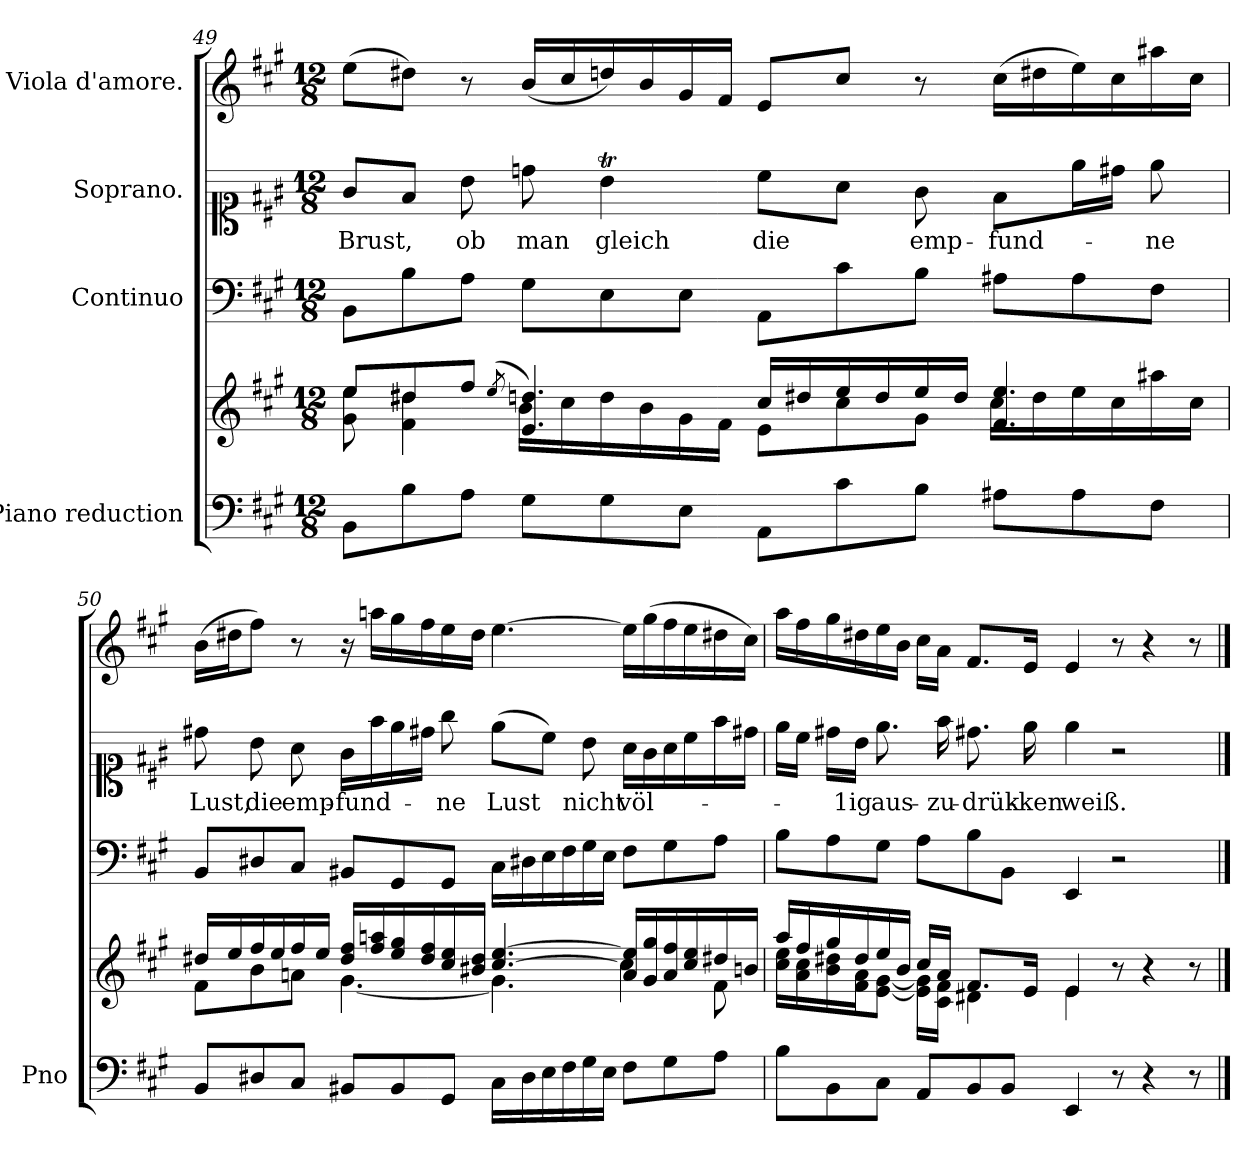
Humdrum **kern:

**kern	**kern	**kern	**kern	**text	**kern
*part4	*part4	*part3	*part2	*part2	*part1
*staff5	*staff4	*staff3	*staff2	*staff2	*staff1
*I"Piano reduction	*	*I"Continuo	*I"Soprano.	*	*I"Viola d'amore.
*I'Pno	*	*	*	*	*
*clefF4	*clefG2	*clefF4	*clefC1	*	*clefG2
*k[f#c#g#]	*k[f#c#g#]	*k[f#c#g#]	*k[f#c#g#]	*	*k[f#c#g#]
*A:	*A:	*A:	*A:	*	*A:
*M12/8	*M12/8	*M12/8	*M12/8	*	*M12/8
=49	=49	=49	=49	=49	=49
*	*^	*	*	*	*
!	!	!	!	!	!LO:LY:b	!
8BB\L	8ee/L	8g#\ 8ee\	8BB\L	8g#/L	Brust,	(>8ee\L
8B\	8dd#X/	4f#\ 4dd#\	8B\	8f#/J	.	8dd#X\J)
!	!	!	!	!	!LO:LY:b	!
8A\J	8ff#/J	.	8A\J	8b\	ob	8r
.	(>8qee/	.	.	.	.	.
!	!	!	!	!	!LO:LY:b	!
8G#\L	4.e/ 4.ddn/)	16b\LL	8G#\L	8ddn\	man	(<16b/LL
.	.	16cc#\	.	.	.	16cc#/
!	!	!	!	!	!LO:LY:b	!
8G#\	.	16dd\	8E\	4bT\	gleich	16ddn/)
.	.	16b\	.	.	.	16b/
8E\J	.	16g#\	8E\J	.	.	16g#/
.	.	16f#\JJ	.	.	.	16f#/JJ
!	!	!	!	!	!LO:LY:b	!
8AA\L	16cc#/LL	8e\L	8AA\L	8cc#\L	die	8e/L
.	16dd#X/	.	.	.	.	.
8c#\	16ee/	8cc#\	8c#\	8a\J	.	8cc#/J
.	16dd#/	.	.	.	.	.
!	!	!	!	!	!LO:LY:b	!
8B\J	16ee/	8g#\J	8B\J	8g#\	emp-	8r
.	16dd#/JJ	.	.	.	.	.
!	!	!	!	!	!LO:LY:b	!
8A#X\L	4.f#/ 4.ee/	16cc#\LL	8A#X\L	8f#\L	-fund-	(>16cc#\LL
.	.	16dd#\	.	.	.	16dd#X\
8A#\	.	16ee\	8A#\	16ee\L	.	16ee\)
.	.	16cc#\	.	16dd#X\JJ	.	16cc#\
!	!	!	!	!	!LO:LY:b	!
8F#\J	.	16aa#X\	8F#\J	8ee\	-ne	16aa#X\
.	.	16cc#\JJ	.	.	.	16cc#\JJ
!!LO:LB:g=z
=50	=50	=50	=50	=50	=50	=50
!	!	!	!	!	!LO:LY:b	!
8BB/L	16dd#X/LL	8f#\L	8BB/L	8dd#X\	Lust,	(>16b\LL
.	16ee/	.	.	.	.	16dd#X\J
!	!	!	!	!	!LO:LY:b	!
8D#X/	16ff#/	8b\	8D#X/	8b\	die	8ff#\J)
.	16ee/	.	.	.	.	.
!	!	!	!	!	!LO:LY:b	!
8C#/J	16ff#/	8an\J	8C#/J	8a\	emp-	8r
.	16ee/JJ	.	.	.	.	.
!	!	!	!	!	!LO:LY:b	!
8BB#X/L	16dd#/ 16ff#/LL	[4.g#\	8BB#X/L	16g#\LL	-fund-	16r
.	16ff#/ 16aan/	.	.	16ff#\	.	16aan\LL
8BB#/	16ee/ 16gg#/	.	8GG#/	16ee\	.	16gg#\
.	16dd#/ 16ff#/	.	.	16dd#X\JJ	.	16ff#\
!	!	!	!	!	!LO:LY:b	!
8GG#/J	16cc#/ 16ee/	.	8GG#/J	8gg#\	-ne	16ee\
.	16b#X/ 16dd#/JJ	.	.	.	.	16dd#\JJ
!	!	!	!	!	!LO:LY:b	!
16C#\LL	[4.cc#/ [4.ee/	4.g#\]	16C#\LL	(>8ee\L	Lust	[4.ee\
16D#\	.	.	16D#X\	.	.	.
16E\	.	.	16E\	8cc#\J)	.	.
16F#\	.	.	16F#\	.	.	.
!	!	!	!	!	!LO:LY:b	!
16G#\	.	.	16G#\	8b\	nicht	.
16E\JJ	.	.	16E\JJ	.	.	.
!	!	!	!	!	!LO:LY:b	!
8F#\L	16a/ 16ee/]LL	4cc#\]	8F#\L	16a\LL	völ-	16ee\LL]
.	16g#/ 16gg#/	.	.	16g#\	.	(>16gg#\
8G#\	16a/ 16ff#/	.	8G#\	16a\	.	16ff#\
.	16cc#/ 16ee/	.	.	16cc#\	.	16ee\
8A\J	16dd#X/	8f#\	8A\J	16ff#\	.	16dd#X\
.	16bn/JJ	.	.	16dd#X\JJ	.	16cc#\JJ)
=51	=51	=51	=51	=51	=51	=51
8B\L	16aa/LL	16cc#\ 16ee\LL	8B\L	16ee\LL	.	16aa\LL
.	16ff#/	16a\ 16cc#\	.	16cc#\JJ	.	16ff#\
8BB\	16gg#/	16b\ 16dd#X\	8A\	16dd#X\LL	.	16gg#\
!	!	!	!	!	!LO:LY:b	!
.	16dd#/	16f#\ 16a\J	.	16b\JJ	-1ig	16dd#X\
!	!	!	!	!	!LO:LY:b	!
8C#\J	16ee/	[8e\ [8g#\J	8G#\J	8.ee\	aus-	16ee\
.	16b/JJ	.	.	.	.	16b\JJ
8AA/L	16cc#/LL	16e\] 16g#\]LL	8A\L	.	.	16cc#\LL
!	!	!	!	!	!LO:LY:b	!
.	16a/JJ	16c#\ 16f#\JJ	.	16ff#\	-zu-	16a\JJ
!	!	!	!	!	!LO:LY:b	!
8BB/	8.f#/L	4d#X\	8B\	8.dd#X\	-drük-	8.f#/L
8BB/J	.	.	8BB\J	.	.	.
!	!	!	!	!	!LO:LY:b	!
.	16e/Jk	.	.	16ee\	-ken	16e/Jk
!	!	!	!	!	!LO:LY:b	!
4EE/	4e/	4e\	4EE/	4ee\	-weiß.	4e/
8r	8r	8ryy	2r	2r	.	8r
4r	4r	4ryy	.	.	.	4r
8r	8r	8ryy	.	.	.	8r
*	*v	*v	*	*	*	*
==	==	==	==	==	==
*-	*-	*-	*-	*-	*-
